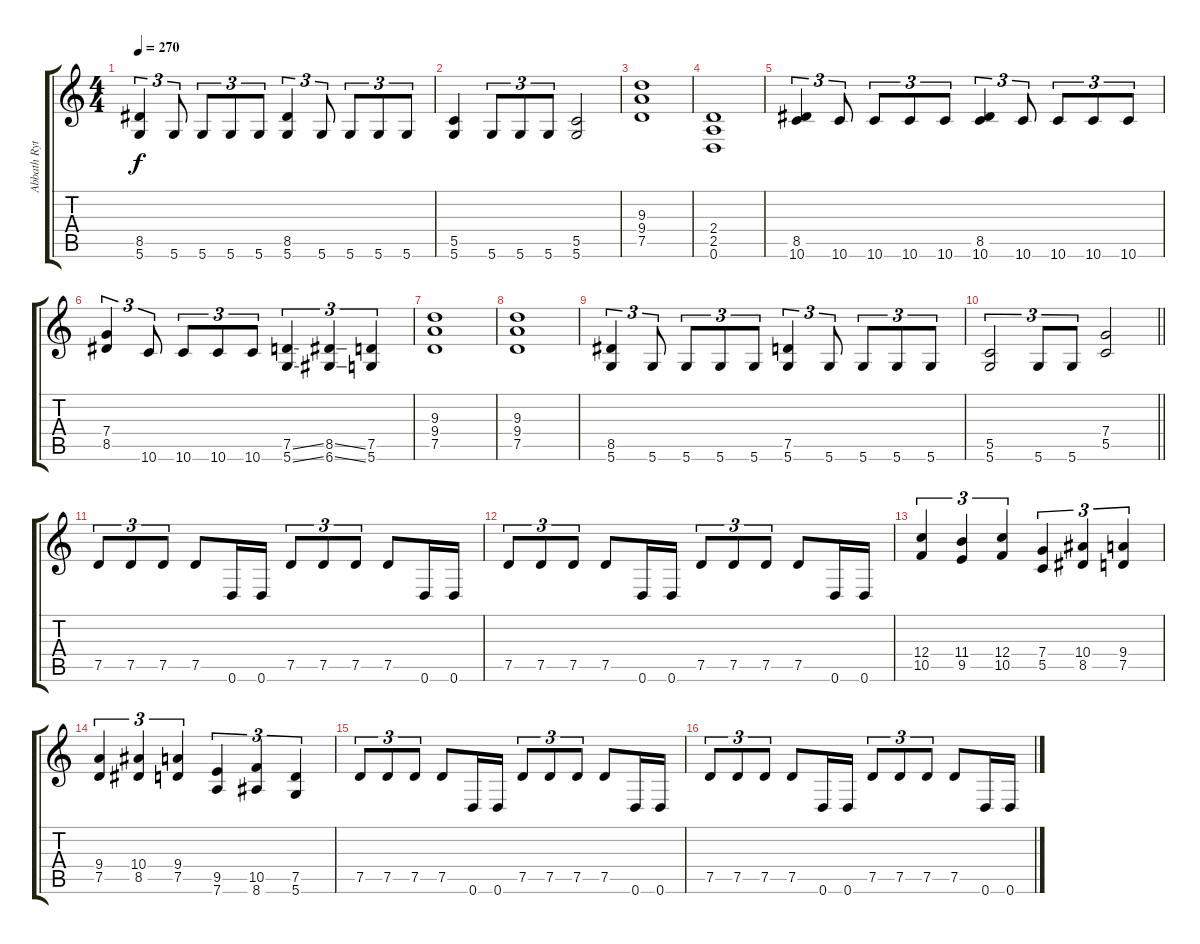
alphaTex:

\track ("Abbath Rythm Guitar" "Abbath Ryt") {instrument distortionguitar}
\staff {score tabs}
\tuning (D4 A3 F3 C3 G2 D2) {hide}
\ts (4 4)
\tempo 270
\clef g2
\ks c
(8.5 5.6).4{tu (3 2) dy f} 5.6.8{tu (3 2)} 5.6.8{tu (3 2)} 5.6.8{tu (3 2)} 5.6.8{tu (3 2)} (8.5 5.6).4{tu (3 2)} 5.6.8{tu (3 2)} 5.6.8{tu (3 2)} 5.6.8{tu (3 2)} 5.6.8{tu (3 2)} |
(5.5 5.6).4 5.6.8{tu (3 2)} 5.6.8{tu (3 2)} 5.6.8{tu (3 2)} (5.5 5.6).2 |
(9.3 9.4 7.5).1 |
(2.4 2.5 0.6).1 |
(8.5 10.6).4{tu (3 2)} 10.6.8{tu (3 2)} 10.6.8{tu (3 2)} 10.6.8{tu (3 2)} 10.6.8{tu (3 2)} (8.5 10.6).4{tu (3 2)} 10.6.8{tu (3 2)} 10.6.8{tu (3 2)} 10.6.8{tu (3 2)} 10.6.8{tu (3 2)} |
(7.4 8.5).4{tu (3 2)} 10.6.8{tu (3 2)} 10.6.8{tu (3 2)} 10.6.8{tu (3 2)} 10.6.8{tu (3 2)} (7.5{ss} 5.6{ss}).4{tu (3 2)} (8.5{ss} 6.6{ss}).4{tu (3 2)} (7.5 5.6).4{tu (3 2)} |
(9.3 9.4 7.5).1 |
(9.3 9.4 7.5).1 |
(8.5 5.6).4{tu (3 2)} 5.6.8{tu (3 2)} 5.6.8{tu (3 2)} 5.6.8{tu (3 2)} 5.6.8{tu (3 2)} (7.5 5.6).4{tu (3 2)} 5.6.8{tu (3 2)} 5.6.8{tu (3 2)} 5.6.8{tu (3 2)} 5.6.8{tu (3 2)} |
\barLineRight lightlight
(5.5 5.6).2{tu (3 2)} 5.6.8{tu (3 2)} 5.6.8{tu (3 2)} (7.4 5.5).2 |
7.5.8{tu (3 2)} 7.5.8{tu (3 2)} 7.5.8{tu (3 2)} 7.5.8 0.6.16 0.6.16 7.5.8{tu (3 2)} 7.5.8{tu (3 2)} 7.5.8{tu (3 2)} 7.5.8 0.6.16 0.6.16 |
7.5.8{tu (3 2)} 7.5.8{tu (3 2)} 7.5.8{tu (3 2)} 7.5.8 0.6.16 0.6.16 7.5.8{tu (3 2)} 7.5.8{tu (3 2)} 7.5.8{tu (3 2)} 7.5.8 0.6.16 0.6.16 |
(12.4 10.5).4{tu (3 2)} (11.4 9.5).4{tu (3 2)} (12.4 10.5).4{tu (3 2)} (7.4 5.5).4{tu (3 2)} (10.4 8.5).4{tu (3 2)} (9.4 7.5).4{tu (3 2)} |
(9.4 7.5).4{tu (3 2)} (10.4 8.5).4{tu (3 2)} (9.4 7.5).4{tu (3 2)} (9.5 7.6).4{tu (3 2)} (10.5 8.6).4{tu (3 2)} (7.5 5.6).4{tu (3 2)} |
7.5.8{tu (3 2)} 7.5.8{tu (3 2)} 7.5.8{tu (3 2)} 7.5.8 0.6.16 0.6.16 7.5.8{tu (3 2)} 7.5.8{tu (3 2)} 7.5.8{tu (3 2)} 7.5.8 0.6.16 0.6.16 |
7.5.8{tu (3 2)} 7.5.8{tu (3 2)} 7.5.8{tu (3 2)} 7.5.8 0.6.16 0.6.16 7.5.8{tu (3 2)} 7.5.8{tu (3 2)} 7.5.8{tu (3 2)} 7.5.8 0.6.16 0.6.16
